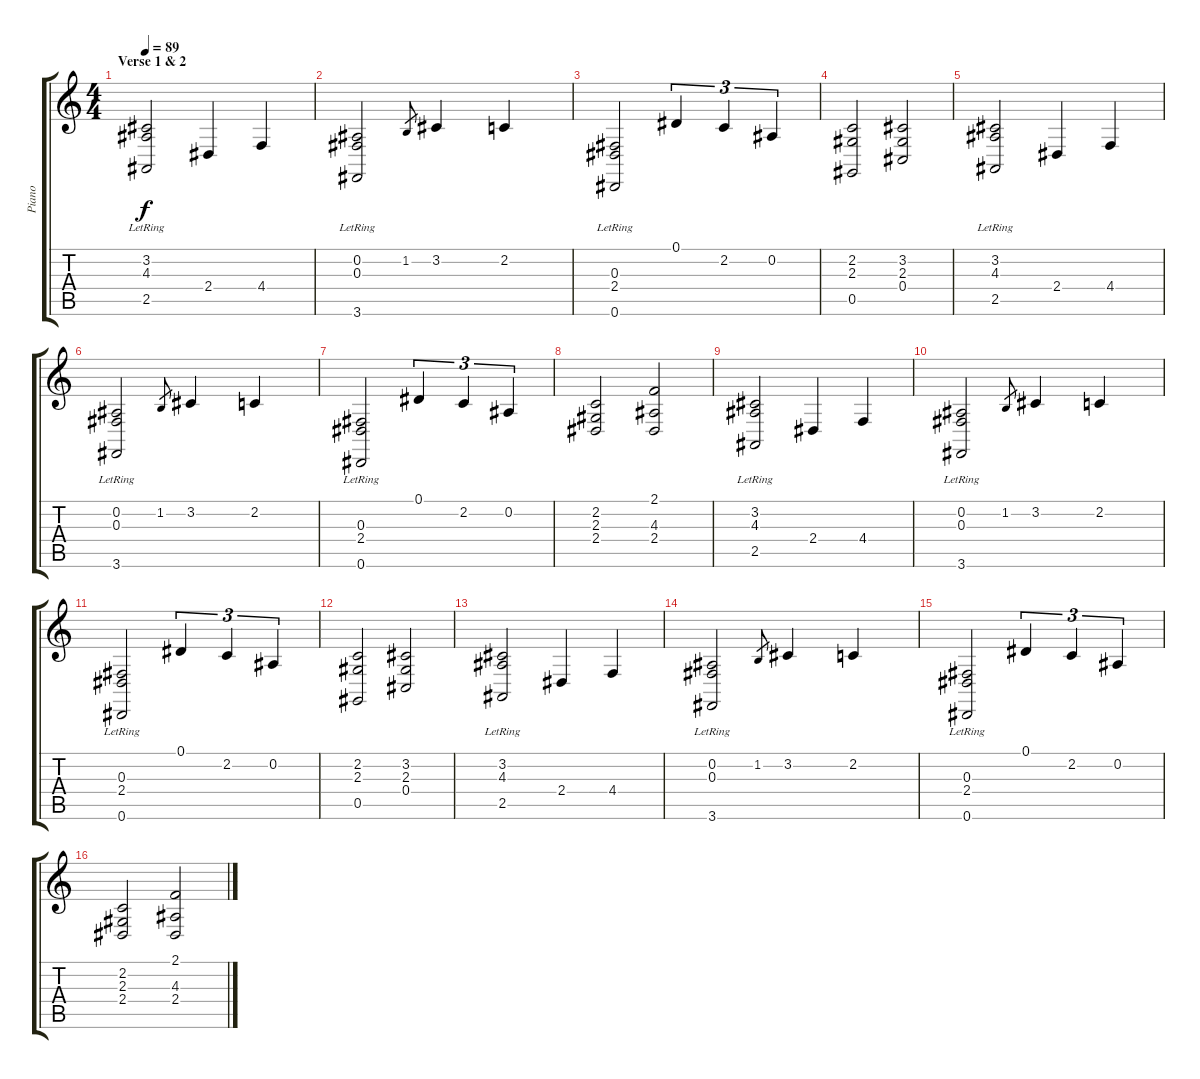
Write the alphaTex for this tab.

\track ("Piano" "Piano") {instrument acousticgrandpiano}
\staff {score tabs}
\tuning (Eb4 Bb3 Gb3 Db3 Ab2 Eb2) {hide}
\ts (4 4)
\section ("" "Verse 1 & 2")
\tempo 89
\clef g2
\ks c
(3.2{lr} 4.3{lr} 2.5{lr}).2{dy f} 2.4.4 4.4.4 |
(0.2{lr} 0.3{lr} 3.6{lr}).2 1.2.8{gr} 3.2.4 2.2.4 |
(0.3{lr} 2.4{lr} 0.6{lr}).2 0.1.4{tu (3 2)} 2.2.4{tu (3 2)} 0.2.4{tu (3 2)} |
(2.2 2.3 0.5).2 (3.2 2.3 0.4).2 |
(3.2{lr} 4.3{lr} 2.5{lr}).2 2.4.4 4.4.4 |
(0.2{lr} 0.3{lr} 3.6{lr}).2 1.2.8{gr} 3.2.4 2.2.4 |
(0.3{lr} 2.4{lr} 0.6{lr}).2 0.1.4{tu (3 2)} 2.2.4{tu (3 2)} 0.2.4{tu (3 2)} |
(2.2 2.3 2.4).2 (2.1 4.3 2.4).2 |
(3.2{lr} 4.3{lr} 2.5{lr}).2 2.4.4 4.4.4 |
(0.2{lr} 0.3{lr} 3.6{lr}).2 1.2.8{gr} 3.2.4 2.2.4 |
(0.3{lr} 2.4{lr} 0.6{lr}).2 0.1.4{tu (3 2)} 2.2.4{tu (3 2)} 0.2.4{tu (3 2)} |
(2.2 2.3 0.5).2 (3.2 2.3 0.4).2 |
(3.2{lr} 4.3{lr} 2.5{lr}).2 2.4.4 4.4.4 |
(0.2{lr} 0.3{lr} 3.6{lr}).2 1.2.8{gr} 3.2.4 2.2.4 |
(0.3{lr} 2.4{lr} 0.6{lr}).2 0.1.4{tu (3 2)} 2.2.4{tu (3 2)} 0.2.4{tu (3 2)} |
(2.2 2.3 2.4).2 (2.1 4.3 2.4).2
